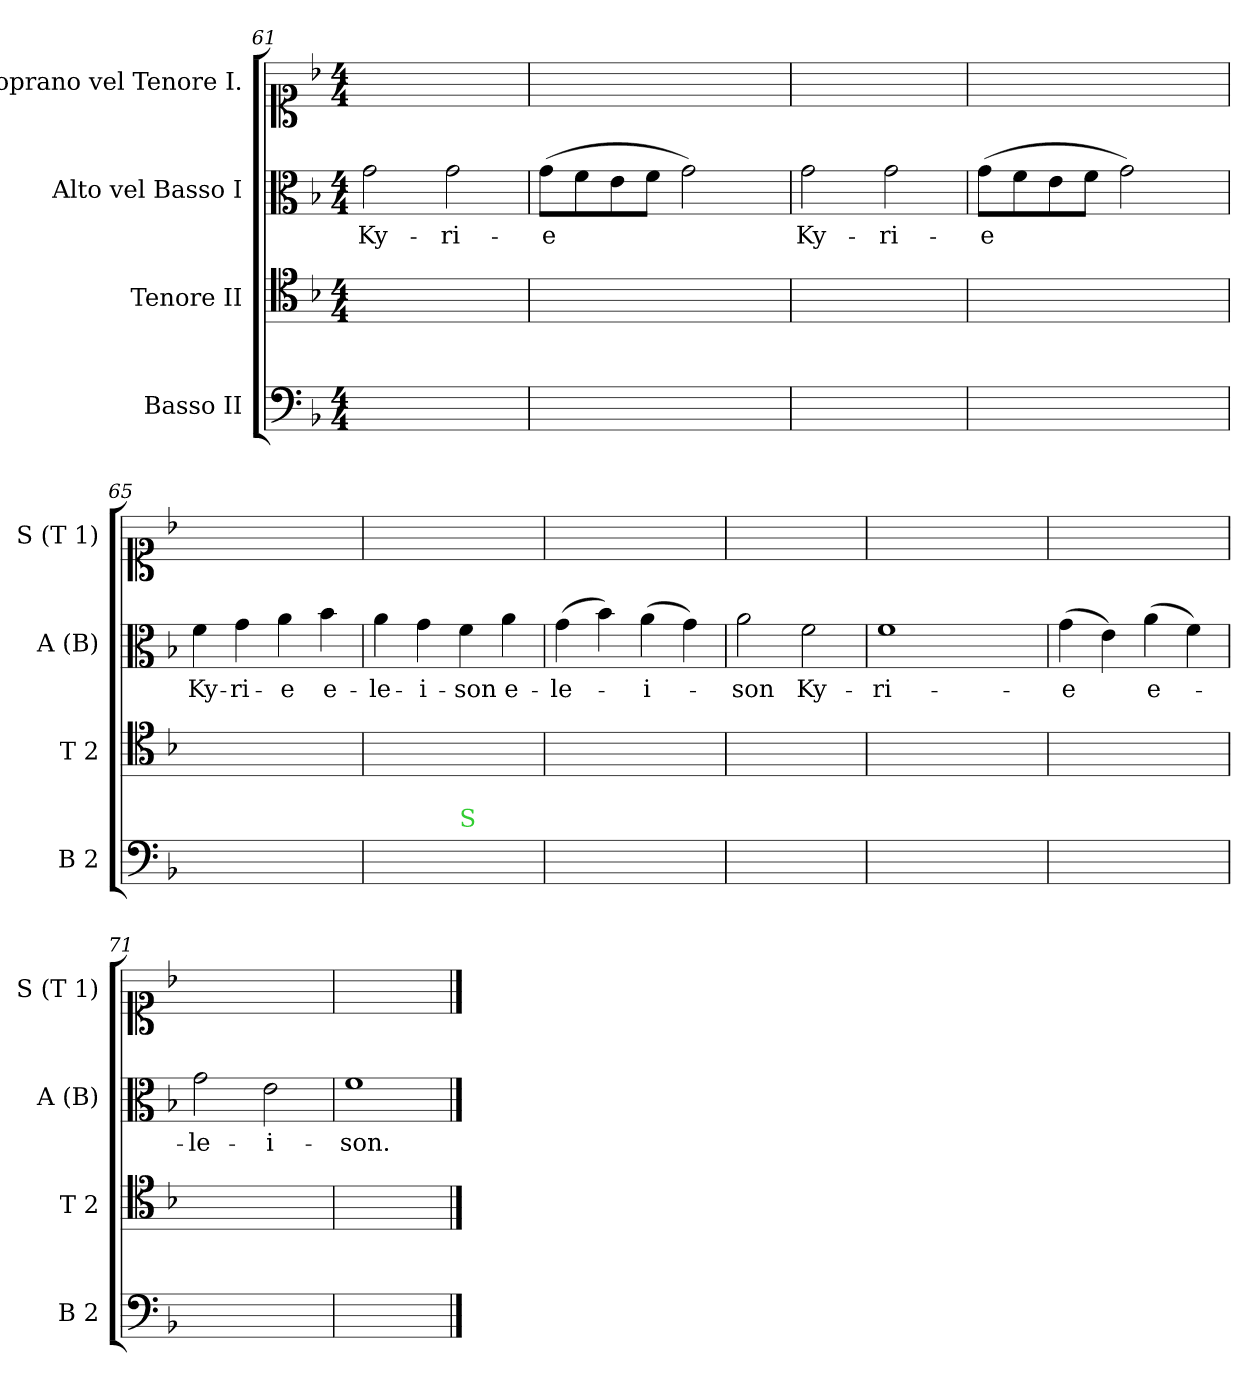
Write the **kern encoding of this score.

**kern	**text	**kern	**text	**kern	**text	**kern	**text
*part4	*part4	*part3	*part3	*part2	*part2	*part1	*part1
*staff4	*staff4	*staff3	*staff3	*staff2	*staff2	*staff1	*staff1
*I"Basso II	*	*I"Tenore II	*	*I"Alto vel Basso I	*	*I"Soprano vel Tenore I.	*
*I'B 2	*	*I'T 2	*	*I'A (B)	*	*I'S (T 1)	*
*clefF4	*	*clefC4	*	*clefC3	*	*clefC1	*
*k[b-]	*	*k[b-]	*	*k[b-]	*	*k[b-]	*
*M4/4	*	*M4/4	*	*M4/4	*	*M4/4	*
=61	=61	=61	=61	=61	=61	=61	=61
2C/yy	Ky-	2c\yy	Ky-	2g\	Ky-	2ee\yy	Ky-
2c\yy	-ri-	2c\yy	-ri-	2g\	-ri-	2ee\yy	-ri-
=62	=62	=62	=62	=62	=62	=62	=62
1cyy	-e	2.c\yy	-e	(>8g\L	-e	8ee\Lyy	-e
.	.	.	.	8f\	.	8dd\yy	.
.	.	.	.	8e\	.	8cc\yy	.
.	.	.	.	8f\J	.	8dd\Jyy	.
.	.	.	.	2g\)	.	2ee\yy	.
.	.	4ryy	.	.	.	.	.
=63	=63	=63	=63	=63	=63	=63	=63
2C/yy	Ky-	2c\yy	Ky-	2g\	Ky-	2ee\yy	Ky-
2B-X\yy	-ri-	2c\yy	-ri-	2g\	-ri-	2ee\yy	-ri-
=64	=64	=64	=64	=64	=64	=64	=64
1B-yy	-e	2.c\yy	-e	(>8g\L	-e	8ee\Lyy	-e
.	.	.	.	8f\	.	8dd\yy	.
.	.	.	.	8e\	.	8cc\yy	.
.	.	.	.	8f\J	.	8dd\Jyy	.
.	.	.	.	2g\)	.	2ee\yy	.
.	.	4ryy	.	.	.	.	.
=65	=65	=65	=65	=65	=65	=65	=65
4A\yy	Ky-	4A\yy	Ky-	4f\	Ky-	4cc\yy	Ky-
4G\yy	-ri-	4B-\yy	-ri-	4g\	-ri-	4b-\yy	-ri-
4F\yy	-e	4c\yy	-e	4a\	-e	4a\yy	-e
4E\yy	e-	4c\yy	e-	4b-\	e-	4g\yy	e-
=66	=66	=66	=66	=66	=66	=66	=66
4F\yy	-le-	4f\yy	-le-	4a\	-le-	4cc\yy	-le-
4G\yy	-i-	4c\yy	-i-	4g\	-i-	4b-\yy	-i-
!LO:TX:a:color=limegreen:t=S	!	!	!	!	!	!	!
4A\yy	-som	4c\yy	-son	4f\	-son	4a\yy	-son
4F\yy	e-	4A\yy	e-	4a\	e-	4cc\yy	e-
=67	=67	=67	=67	=67	=67	=67	=67
(>4B-\yy	-le-	2B-\yy	-le-	(>4g\	-le-	2dd\yy	-le-
4G\yy)	.	.	.	4b-\)	.	.	.
(>4c\yy	-i-	2c\yy	-i-	(>4a\	-i-	2ee\yy	-i-
4C/yy)	.	.	.	4g\)	.	.	.
=68	=68	=68	=68	=68	=68	=68	=68
2F\yy	-son	2c\yy	-son	2a\	-son	2ff\yy	-son
2A\yy	e-	2A\yy	e-	2f\	Ky-	2cc\yy	e-
=69	=69	=69	=69	=69	=69	=69	=69
(>4B-\yy	-le-	1Fyy	-lei-	1f	-ri-	(>4dd\yy	-le-
4A\yy)	.	.	.	.	.	4cc\yy)	.
(>4G\yy	-i-	.	.	.	.	(>4b-\yy	-i-
4F\yy)	.	.	.	.	.	4a\yy)	.
=70	=70	=70	=70	=70	=70	=70	=70
(>4E\yy	-son	2G/yy	-son	(>4g\	-e	2b-\yy	-son
4C\yy)	.	.	.	4e\)	.	.	.
(>4F\yy	e-	2A/yy	e-	(>4a\	e-	2cc\yy	e-
4AA/yy)	.	.	.	4f\)	.	.	.
=71	=71	=71	=71	=71	=71	=71	=71
2BB-/yy	-le-	2d\yy	-le-	2g\	-le-	2b-\yy	-le-
2C/yy	-i-	2c\yy	-i-	2e\	-i-	2g\yy	-i-
=72	=72	=72	=72	=72	=72	=72	=72
1FFyy	-son.	1cyy	-son.	1f	-son.	1ayy	-son.
==	==	==	==	==	==	==	==
*-	*-	*-	*-	*-	*-	*-	*-
